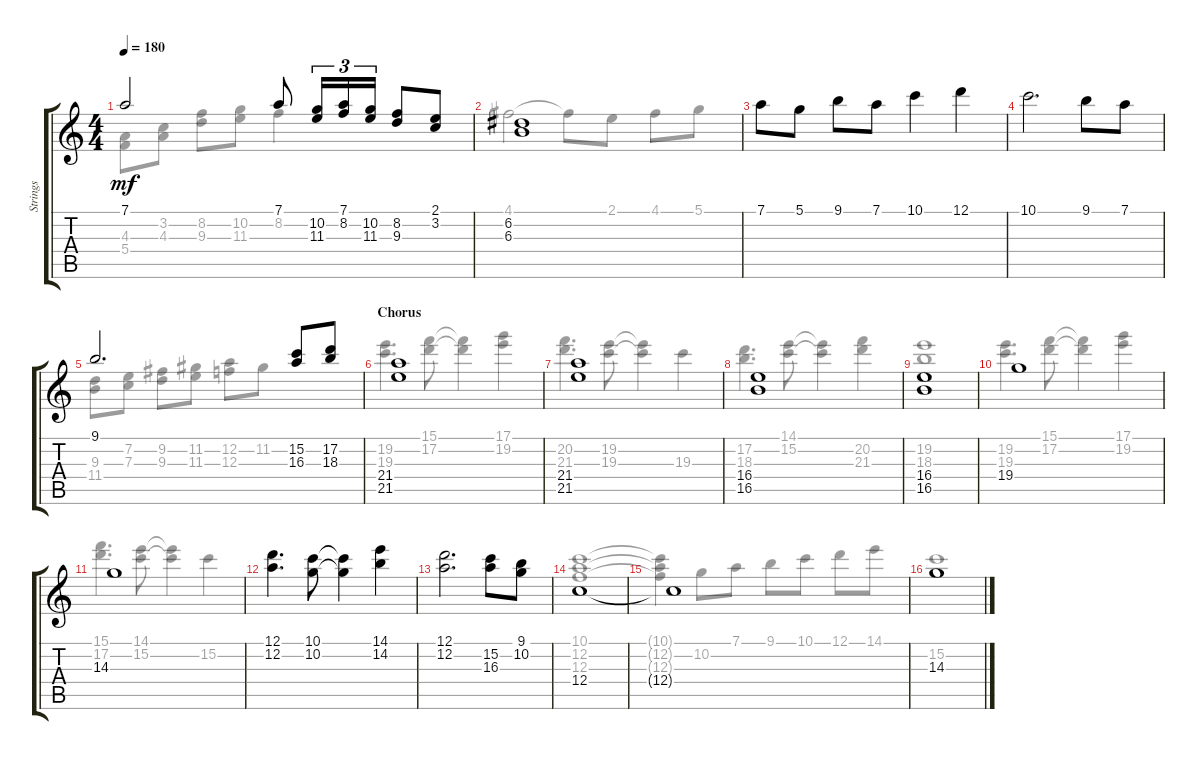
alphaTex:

\track ("Strings" "Strings") {instrument electricguitarclean}
\staff {score tabs}
\tuning (D4 A3 F3 C3 G2 C2) {hide}
\voice
\ts (4 4)
\tempo 180
\clef g2
\ks aminor
7.1.2{dy mf} 7.1.8 (10.2 11.3).16{tu (3 2)} (7.1 8.2).16{tu (3 2)} (10.2 11.3).16{tu (3 2)} (8.2 9.3).8 (2.1 3.2).8 |
(6.2 6.3).1 |
7.1.8 5.1.8 9.1.8 7.1.8 10.1.4 12.1.4 |
10.1.2{d} 9.1.8 7.1.8 |
9.1.2{d} (15.2 16.3).8 (17.2 18.3).8 |
\section ("" "Chorus")
(21.4 21.5).1 |
(21.4 21.5).1 |
(16.4 16.5).1 |
(16.4 16.5).1 |
19.4.1 |
14.3.1 |
(12.1 12.2).4{d} (10.1 10.2).8 (10.1{t} 10.2{t}).4 (14.1 14.2).4 |
(12.1 12.2).2{d} (15.2 16.3).8 (9.1 10.2).8 |
12.4.1 |
12.4{t}.1 |
14.3.1
\voice
\clef g2
\ottava regular
\simile none
\ks aminor
(4.3 5.4).8{dy mf} (3.2 4.3).8 (8.2 9.3).8 (10.2 11.3).8 8.2.4 |
4.1.2 4.1{t}.8 2.1.8 4.1.8 5.1.8 |
|
|
(9.3 11.4).8 (7.2 7.3).8 (9.2 9.3).8 (11.2 11.3).8 (12.2 12.3).8 11.2.8 |
(19.2 19.3).4{d} (15.1 17.2).8 (15.1{t} 17.2{t}).4 (17.1 19.2).4 |
(20.2 21.3).4{d} (19.2 19.3).8 (19.2{t} 19.3{t}).4 19.3.4 |
(17.2 18.3).4{d} (14.1 15.2).8 (14.1{t} 15.2{t}).4 (20.2 21.3).4 |
(19.2 18.3).1 |
(19.2 19.3).4{d} (15.1 17.2).8 (15.1{t} 17.2{t}).4 (17.1 19.2).4 |
(15.1 17.2).4{d} (14.1 15.2).8 (14.1{t} 15.2{t}).4 15.2.4 |
|
|
(10.1 12.2 12.3).1 |
(10.1{t} 12.2{t} 12.3{t}).4 10.2.8 7.1.8 9.1.8 10.1.8 12.1.8 14.1.8 |
15.2.1
